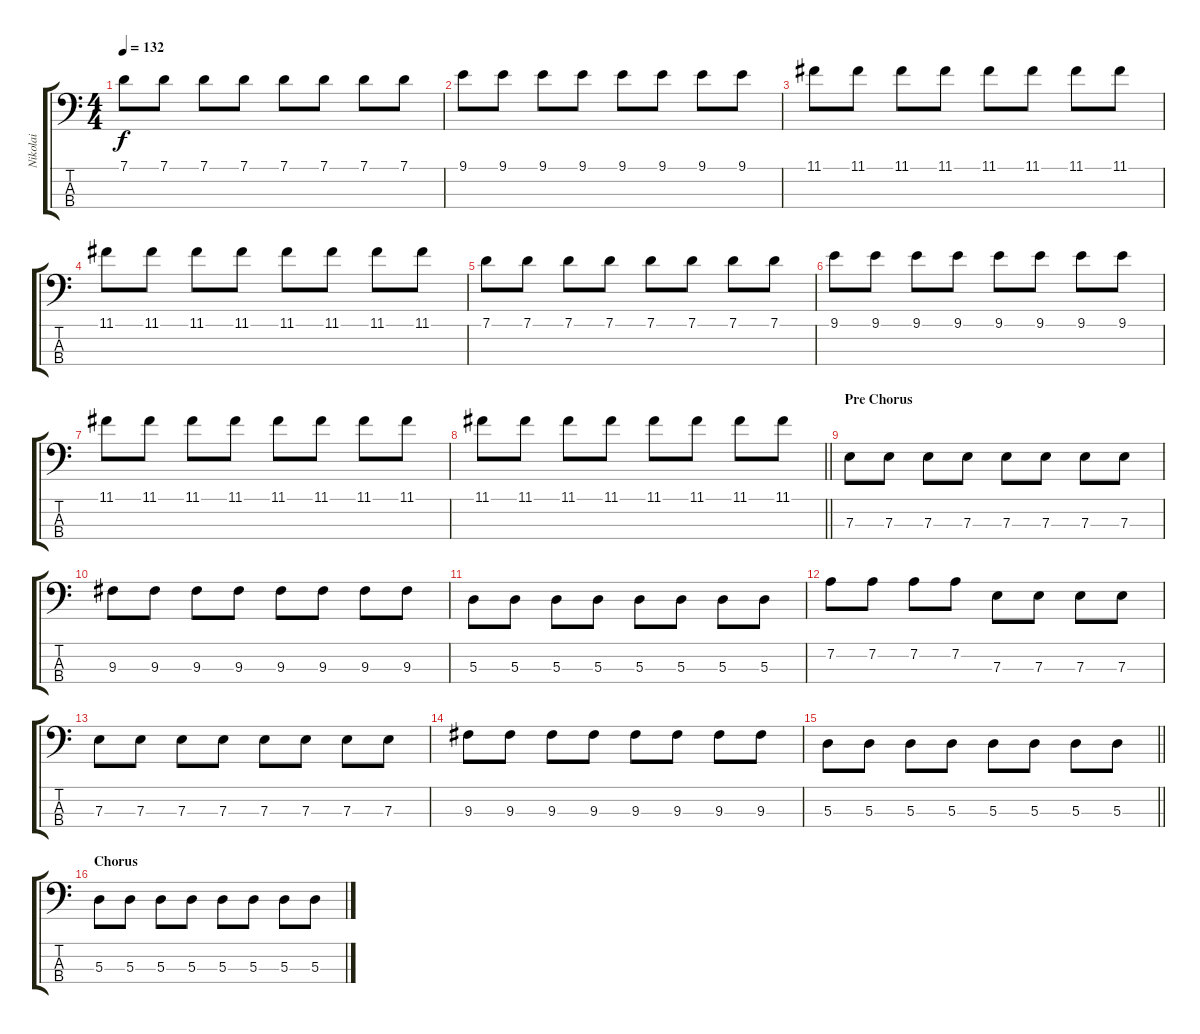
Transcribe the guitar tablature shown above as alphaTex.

\track ("Nikolai" "Nikolai") {instrument electricbasspick}
\staff {score tabs}
\tuning (G2 D2 A1 E1) {hide}
\ts (4 4)
\tempo 132
\clef f4
\ks c
7.1.8{dy f} 7.1.8 7.1.8 7.1.8 7.1.8 7.1.8 7.1.8 7.1.8 |
9.1.8 9.1.8 9.1.8 9.1.8 9.1.8 9.1.8 9.1.8 9.1.8 |
11.1.8 11.1.8 11.1.8 11.1.8 11.1.8 11.1.8 11.1.8 11.1.8 |
11.1.8 11.1.8 11.1.8 11.1.8 11.1.8 11.1.8 11.1.8 11.1.8 |
7.1.8 7.1.8 7.1.8 7.1.8 7.1.8 7.1.8 7.1.8 7.1.8 |
9.1.8 9.1.8 9.1.8 9.1.8 9.1.8 9.1.8 9.1.8 9.1.8 |
11.1.8 11.1.8 11.1.8 11.1.8 11.1.8 11.1.8 11.1.8 11.1.8 |
\barLineRight lightlight
11.1.8 11.1.8 11.1.8 11.1.8 11.1.8 11.1.8 11.1.8 11.1.8 |
\section ("" "Pre Chorus")
7.3.8 7.3.8 7.3.8 7.3.8 7.3.8 7.3.8 7.3.8 7.3.8 |
9.3.8 9.3.8 9.3.8 9.3.8 9.3.8 9.3.8 9.3.8 9.3.8 |
5.3.8 5.3.8 5.3.8 5.3.8 5.3.8 5.3.8 5.3.8 5.3.8 |
7.2.8 7.2.8 7.2.8 7.2.8 7.3.8 7.3.8 7.3.8 7.3.8 |
7.3.8 7.3.8 7.3.8 7.3.8 7.3.8 7.3.8 7.3.8 7.3.8 |
9.3.8 9.3.8 9.3.8 9.3.8 9.3.8 9.3.8 9.3.8 9.3.8 |
\barLineRight lightlight
5.3.8 5.3.8 5.3.8 5.3.8 5.3.8 5.3.8 5.3.8 5.3.8 |
\section ("" "Chorus")
5.3.8 5.3.8 5.3.8 5.3.8 5.3.8 5.3.8 5.3.8 5.3.8
